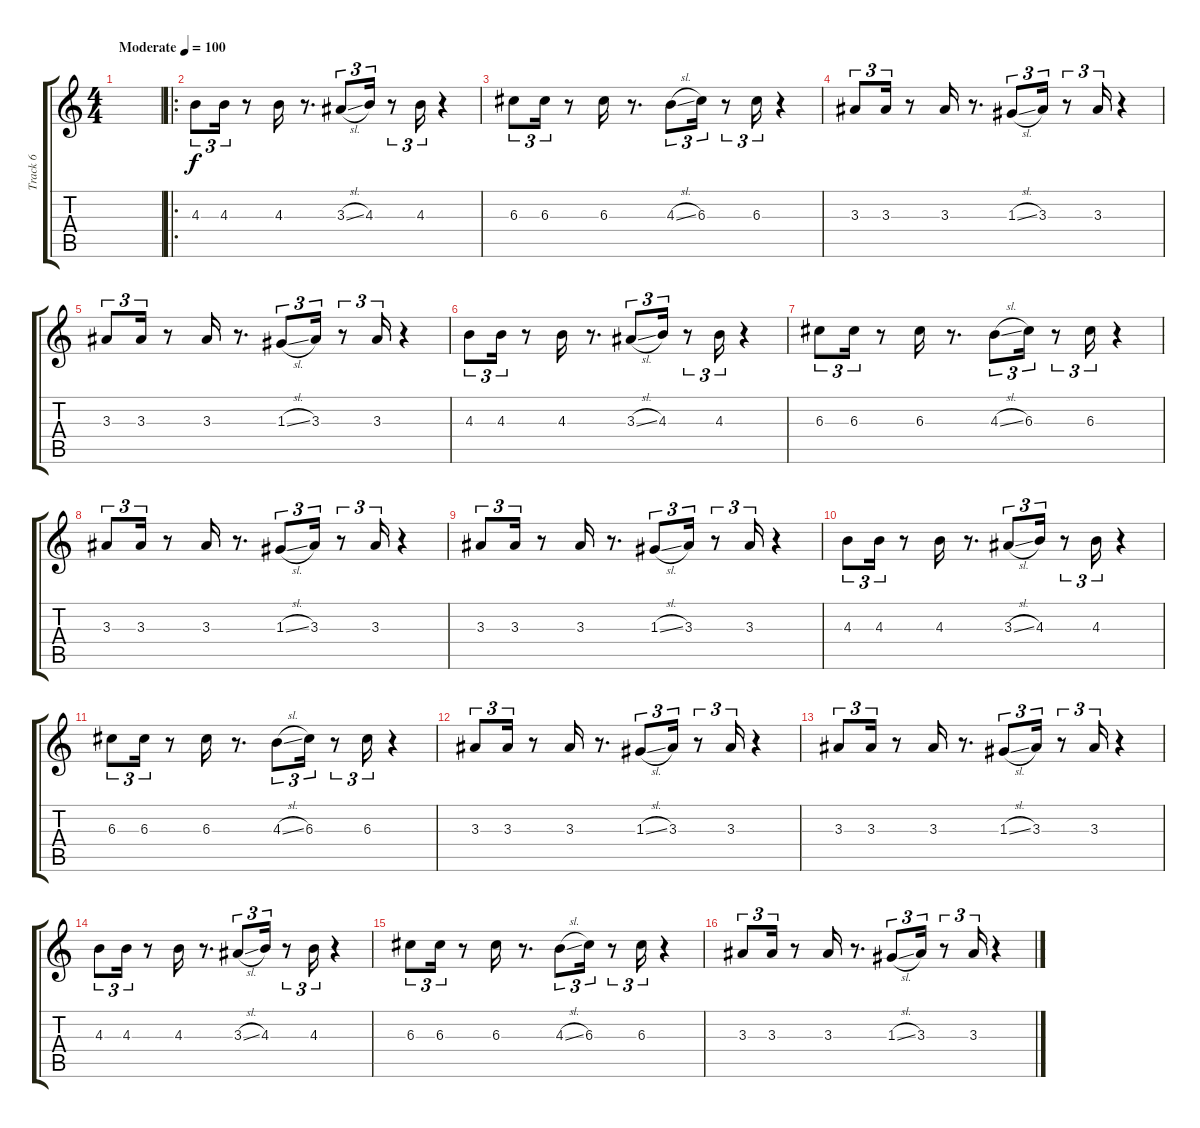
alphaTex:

\track ("Track 6" "Track 6") {instrument electricguitarmuted}
\staff {score tabs}
\tuning (E4 B3 G3 D3 A2 E2) {hide}
\ts (4 4)
\tempo (100 "Moderate")
\clef g2
\ks c
|
\ro
4.3.8{tu (3 2)} 4.3.16{tu (3 2)} r.8 4.3.16 r.8{d} 3.3{sl}.8{tu (3 2)} 4.3.16{tu (3 2)} r.8{tu (3 2)} 4.3.16{tu (3 2)} r.4 |
6.3.8{tu (3 2)} 6.3.16{tu (3 2)} r.8 6.3.16 r.8{d} 4.3{sl}.8{tu (3 2)} 6.3.16{tu (3 2)} r.8{tu (3 2)} 6.3.16{tu (3 2)} r.4 |
3.3.8{tu (3 2)} 3.3.16{tu (3 2)} r.8 3.3.16 r.8{d} 1.3{sl}.8{tu (3 2)} 3.3.16{tu (3 2)} r.8{tu (3 2)} 3.3.16{tu (3 2)} r.4 |
3.3.8{tu (3 2)} 3.3.16{tu (3 2)} r.8 3.3.16 r.8{d} 1.3{sl}.8{tu (3 2)} 3.3.16{tu (3 2)} r.8{tu (3 2)} 3.3.16{tu (3 2)} r.4 |
4.3.8{tu (3 2)} 4.3.16{tu (3 2)} r.8 4.3.16 r.8{d} 3.3{sl}.8{tu (3 2)} 4.3.16{tu (3 2)} r.8{tu (3 2)} 4.3.16{tu (3 2)} r.4 |
6.3.8{tu (3 2)} 6.3.16{tu (3 2)} r.8 6.3.16 r.8{d} 4.3{sl}.8{tu (3 2)} 6.3.16{tu (3 2)} r.8{tu (3 2)} 6.3.16{tu (3 2)} r.4 |
3.3.8{tu (3 2)} 3.3.16{tu (3 2)} r.8 3.3.16 r.8{d} 1.3{sl}.8{tu (3 2)} 3.3.16{tu (3 2)} r.8{tu (3 2)} 3.3.16{tu (3 2)} r.4 |
3.3.8{tu (3 2)} 3.3.16{tu (3 2)} r.8 3.3.16 r.8{d} 1.3{sl}.8{tu (3 2)} 3.3.16{tu (3 2)} r.8{tu (3 2)} 3.3.16{tu (3 2)} r.4 |
4.3.8{tu (3 2)} 4.3.16{tu (3 2)} r.8 4.3.16 r.8{d} 3.3{sl}.8{tu (3 2)} 4.3.16{tu (3 2)} r.8{tu (3 2)} 4.3.16{tu (3 2)} r.4 |
6.3.8{tu (3 2)} 6.3.16{tu (3 2)} r.8 6.3.16 r.8{d} 4.3{sl}.8{tu (3 2)} 6.3.16{tu (3 2)} r.8{tu (3 2)} 6.3.16{tu (3 2)} r.4 |
3.3.8{tu (3 2)} 3.3.16{tu (3 2)} r.8 3.3.16 r.8{d} 1.3{sl}.8{tu (3 2)} 3.3.16{tu (3 2)} r.8{tu (3 2)} 3.3.16{tu (3 2)} r.4 |
3.3.8{tu (3 2)} 3.3.16{tu (3 2)} r.8 3.3.16 r.8{d} 1.3{sl}.8{tu (3 2)} 3.3.16{tu (3 2)} r.8{tu (3 2)} 3.3.16{tu (3 2)} r.4 |
4.3.8{tu (3 2)} 4.3.16{tu (3 2)} r.8 4.3.16 r.8{d} 3.3{sl}.8{tu (3 2)} 4.3.16{tu (3 2)} r.8{tu (3 2)} 4.3.16{tu (3 2)} r.4 |
6.3.8{tu (3 2)} 6.3.16{tu (3 2)} r.8 6.3.16 r.8{d} 4.3{sl}.8{tu (3 2)} 6.3.16{tu (3 2)} r.8{tu (3 2)} 6.3.16{tu (3 2)} r.4 |
3.3.8{tu (3 2)} 3.3.16{tu (3 2)} r.8 3.3.16 r.8{d} 1.3{sl}.8{tu (3 2)} 3.3.16{tu (3 2)} r.8{tu (3 2)} 3.3.16{tu (3 2)} r.4
